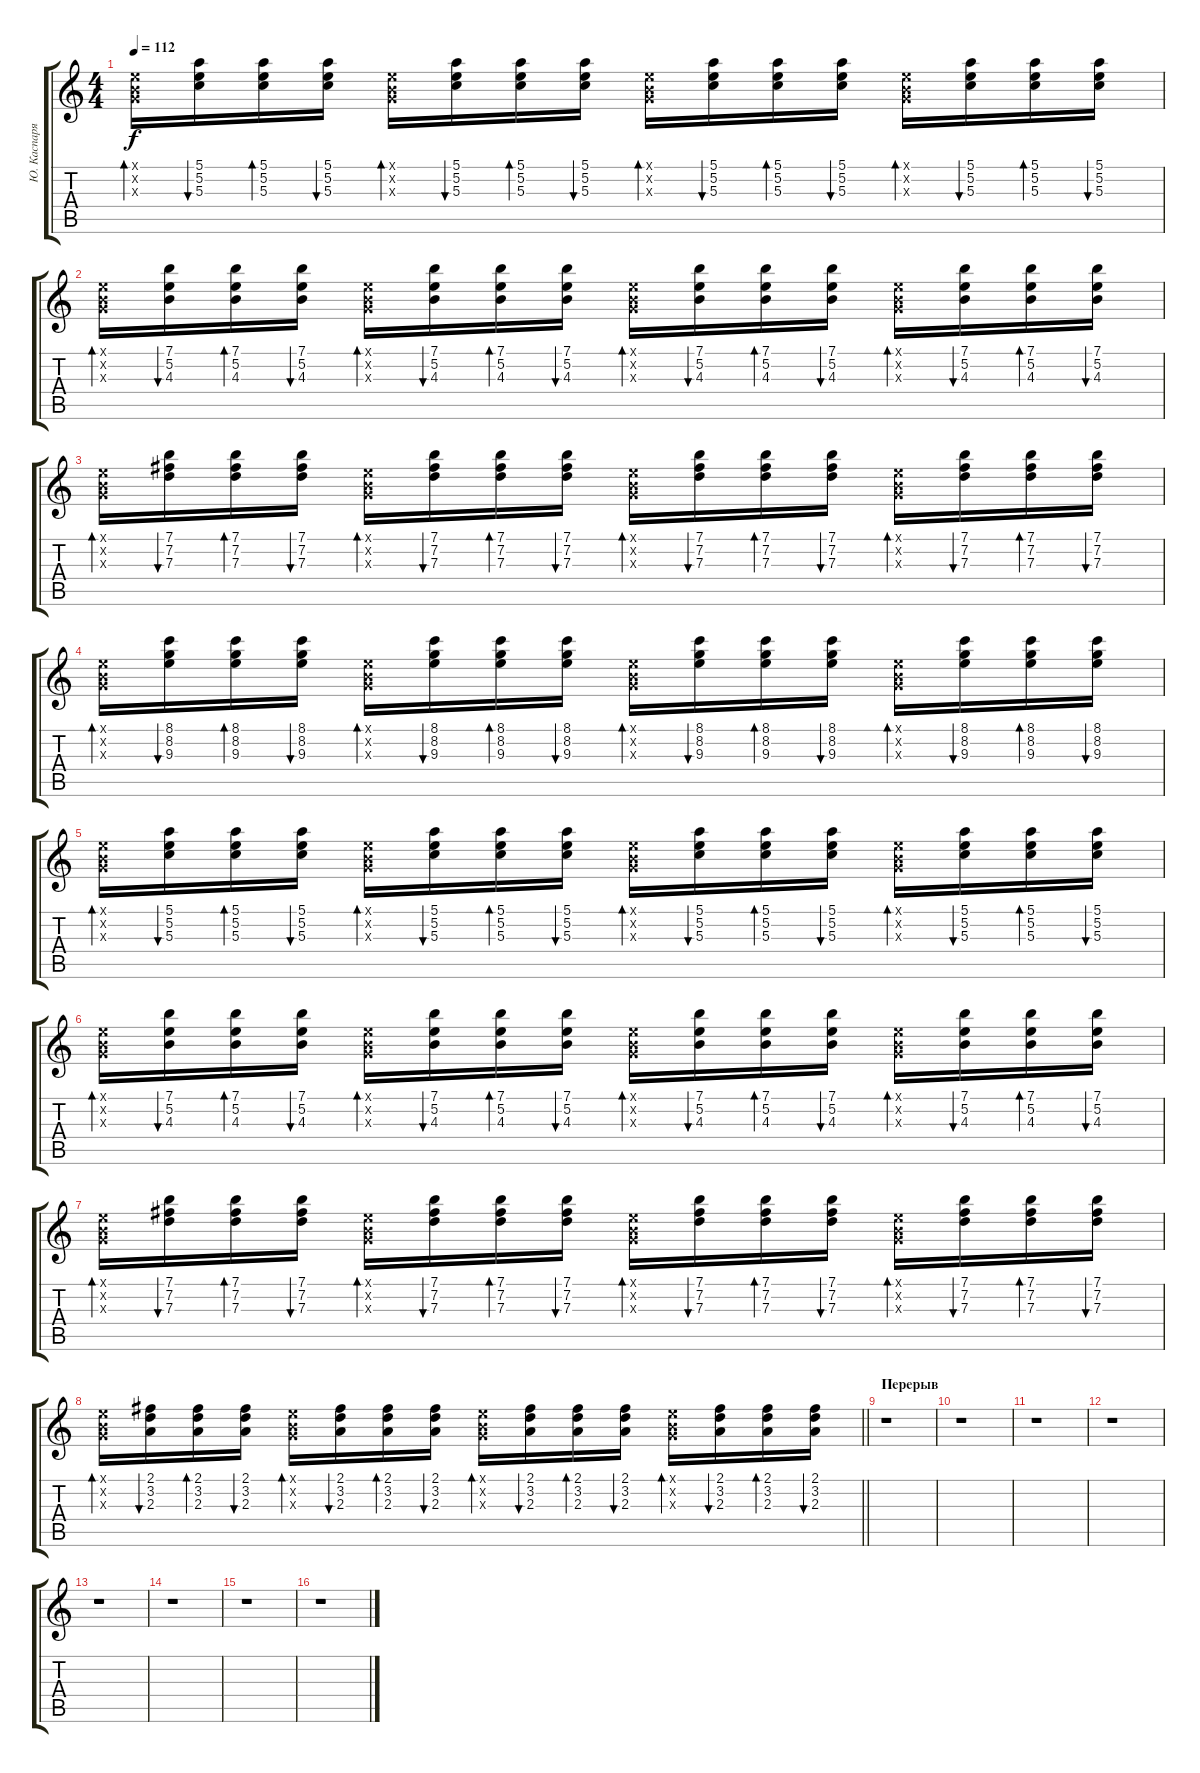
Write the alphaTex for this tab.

\track ("Ю. Каспарян (ритм)" "Ю. Каспаря") {instrument electricguitarclean}
\staff {score tabs}
\tuning (E4 B3 G3 D3 A2 E2) {hide}
\ts (4 4)
\tempo 112
\clef g2
\ks c
(0.1{x} 0.2{x} 0.3{x}).16{bd 60 dy f} (5.1 5.2 5.3).16{bu 60} (5.1 5.2 5.3).16{bd 60} (5.1 5.2 5.3).16{bu 60} (0.1{x} 0.2{x} 0.3{x}).16{bd 60} (5.1 5.2 5.3).16{bu 60} (5.1 5.2 5.3).16{bd 60} (5.1 5.2 5.3).16{bu 60} (0.1{x} 0.2{x} 0.3{x}).16{bd 60} (5.1 5.2 5.3).16{bu 60} (5.1 5.2 5.3).16{bd 60} (5.1 5.2 5.3).16{bu 60} (0.1{x} 0.2{x} 0.3{x}).16{bd 60} (5.1 5.2 5.3).16{bu 60} (5.1 5.2 5.3).16{bd 60} (5.1 5.2 5.3).16{bu 60} |
(0.1{x} 0.2{x} 0.3{x}).16{bd 60} (7.1 5.2 4.3).16{bu 60} (7.1 5.2 4.3).16{bd 60} (7.1 5.2 4.3).16{bu 60} (0.1{x} 0.2{x} 0.3{x}).16{bd 60} (7.1 5.2 4.3).16{bu 60} (7.1 5.2 4.3).16{bd 60} (7.1 5.2 4.3).16{bu 60} (0.1{x} 0.2{x} 0.3{x}).16{bd 60} (7.1 5.2 4.3).16{bu 60} (7.1 5.2 4.3).16{bd 60} (7.1 5.2 4.3).16{bu 60} (0.1{x} 0.2{x} 0.3{x}).16{bd 60} (7.1 5.2 4.3).16{bu 60} (7.1 5.2 4.3).16{bd 60} (7.1 5.2 4.3).16{bu 60} |
(0.1{x} 0.2{x} 0.3{x}).16{bd 60} (7.1 7.2 7.3).16{bu 60} (7.1 7.2 7.3).16{bd 60} (7.1 7.2 7.3).16{bu 60} (0.1{x} 0.2{x} 0.3{x}).16{bd 60} (7.1 7.2 7.3).16{bu 60} (7.1 7.2 7.3).16{bd 60} (7.1 7.2 7.3).16{bu 60} (0.1{x} 0.2{x} 0.3{x}).16{bd 60} (7.1 7.2 7.3).16{bu 60} (7.1 7.2 7.3).16{bd 60} (7.1 7.2 7.3).16{bu 60} (0.1{x} 0.2{x} 0.3{x}).16{bd 60} (7.1 7.2 7.3).16{bu 60} (7.1 7.2 7.3).16{bd 60} (7.1 7.2 7.3).16{bu 60} |
(0.1{x} 0.2{x} 0.3{x}).16{bd 60} (8.1 8.2 9.3).16{bu 60} (8.1 8.2 9.3).16{bd 60} (8.1 8.2 9.3).16{bu 60} (0.1{x} 0.2{x} 0.3{x}).16{bd 60} (8.1 8.2 9.3).16{bu 60} (8.1 8.2 9.3).16{bd 60} (8.1 8.2 9.3).16{bu 60} (0.1{x} 0.2{x} 0.3{x}).16{bd 60} (8.1 8.2 9.3).16{bu 60} (8.1 8.2 9.3).16{bd 60} (8.1 8.2 9.3).16{bu 60} (0.1{x} 0.2{x} 0.3{x}).16{bd 60} (8.1 8.2 9.3).16{bu 60} (8.1 8.2 9.3).16{bd 60} (8.1 8.2 9.3).16{bu 60} |
(0.1{x} 0.2{x} 0.3{x}).16{bd 60} (5.1 5.2 5.3).16{bu 60} (5.1 5.2 5.3).16{bd 60} (5.1 5.2 5.3).16{bu 60} (0.1{x} 0.2{x} 0.3{x}).16{bd 60} (5.1 5.2 5.3).16{bu 60} (5.1 5.2 5.3).16{bd 60} (5.1 5.2 5.3).16{bu 60} (0.1{x} 0.2{x} 0.3{x}).16{bd 60} (5.1 5.2 5.3).16{bu 60} (5.1 5.2 5.3).16{bd 60} (5.1 5.2 5.3).16{bu 60} (0.1{x} 0.2{x} 0.3{x}).16{bd 60} (5.1 5.2 5.3).16{bu 60} (5.1 5.2 5.3).16{bd 60} (5.1 5.2 5.3).16{bu 60} |
(0.1{x} 0.2{x} 0.3{x}).16{bd 60} (7.1 5.2 4.3).16{bu 60} (7.1 5.2 4.3).16{bd 60} (7.1 5.2 4.3).16{bu 60} (0.1{x} 0.2{x} 0.3{x}).16{bd 60} (7.1 5.2 4.3).16{bu 60} (7.1 5.2 4.3).16{bd 60} (7.1 5.2 4.3).16{bu 60} (0.1{x} 0.2{x} 0.3{x}).16{bd 60} (7.1 5.2 4.3).16{bu 60} (7.1 5.2 4.3).16{bd 60} (7.1 5.2 4.3).16{bu 60} (0.1{x} 0.2{x} 0.3{x}).16{bd 60} (7.1 5.2 4.3).16{bu 60} (7.1 5.2 4.3).16{bd 60} (7.1 5.2 4.3).16{bu 60} |
(0.1{x} 0.2{x} 0.3{x}).16{bd 60} (7.1 7.2 7.3).16{bu 60} (7.1 7.2 7.3).16{bd 60} (7.1 7.2 7.3).16{bu 60} (0.1{x} 0.2{x} 0.3{x}).16{bd 60} (7.1 7.2 7.3).16{bu 60} (7.1 7.2 7.3).16{bd 60} (7.1 7.2 7.3).16{bu 60} (0.1{x} 0.2{x} 0.3{x}).16{bd 60} (7.1 7.2 7.3).16{bu 60} (7.1 7.2 7.3).16{bd 60} (7.1 7.2 7.3).16{bu 60} (0.1{x} 0.2{x} 0.3{x}).16{bd 60} (7.1 7.2 7.3).16{bu 60} (7.1 7.2 7.3).16{bd 60} (7.1 7.2 7.3).16{bu 60} |
\barLineRight lightlight
(0.1{x} 0.2{x} 0.3{x}).16{bd 60} (2.1 3.2 2.3).16{bu 60} (2.1 3.2 2.3).16{bd 60} (2.1 3.2 2.3).16{bu 60} (0.1{x} 0.2{x} 0.3{x}).16{bd 60} (2.1 3.2 2.3).16{bu 60} (2.1 3.2 2.3).16{bd 60} (2.1 3.2 2.3).16{bu 60} (0.1{x} 0.2{x} 0.3{x}).16{bd 60} (2.1 3.2 2.3).16{bu 60} (2.1 3.2 2.3).16{bd 60} (2.1 3.2 2.3).16{bu 60} (0.1{x} 0.2{x} 0.3{x}).16{bd 60} (2.1 3.2 2.3).16{bu 60} (2.1 3.2 2.3).16{bd 60} (2.1 3.2 2.3).16{bu 60} |
\section ("" "Перерыв")
r.1 |
r.1 |
r.1 |
r.1 |
r.1 |
r.1 |
r.1 |
r.1
